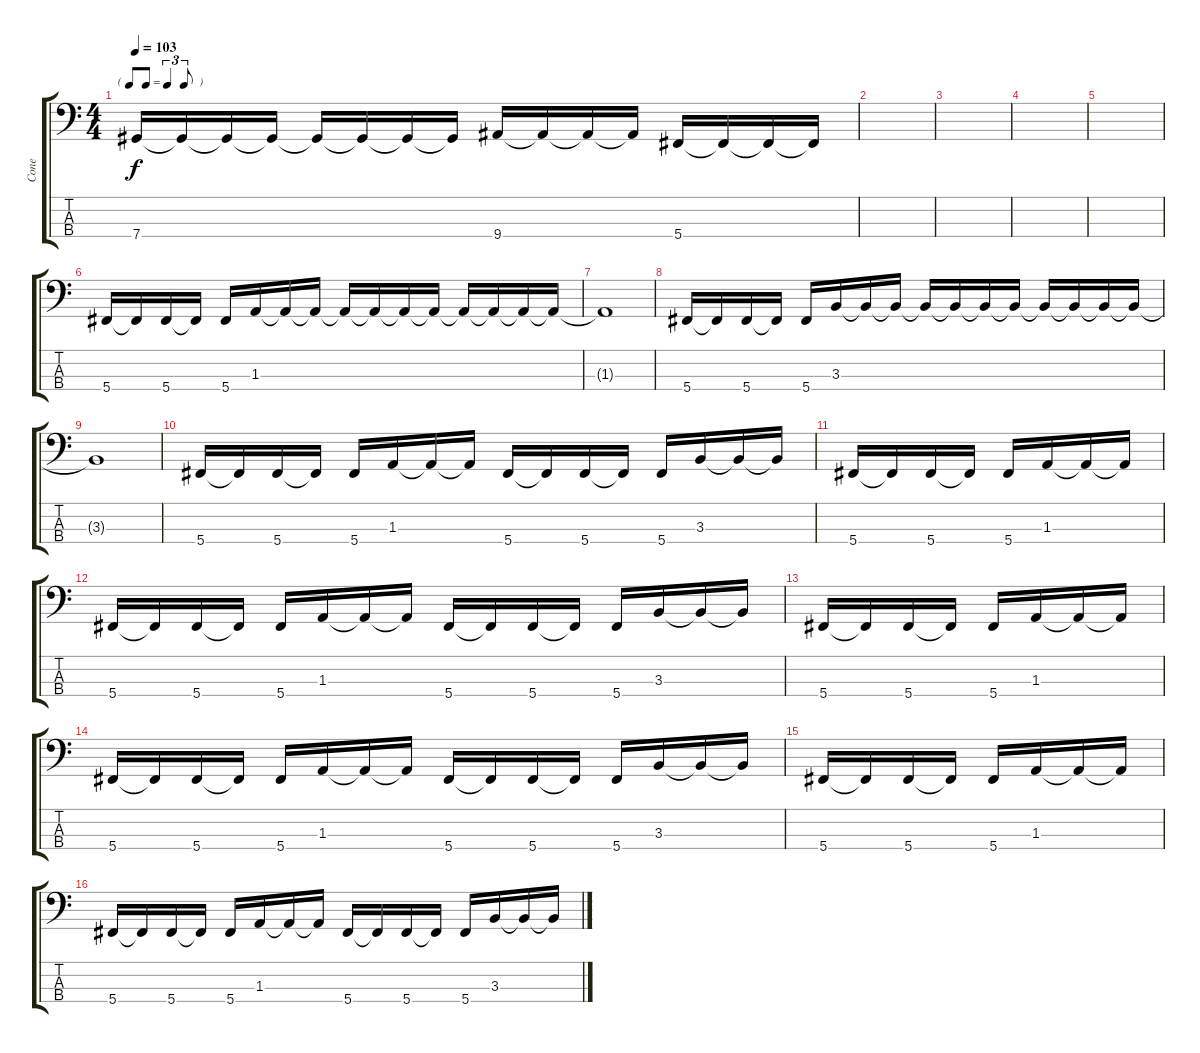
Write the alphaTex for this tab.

\track ("Cone" "Cone") {instrument electricbasspick}
\staff {score tabs}
\tuning (Gb2 Db2 Ab1 Db1) {hide}
\ts (4 4)
\tf triplet8th
\tempo 103
\clef f4
\ks c
7.4{t}.16{dy f} 7.4{t}.16 7.4{t}.16 7.4{t}.16 7.4{t}.16 7.4{t}.16 7.4{t}.16 7.4{t}.16 9.4.16 9.4{t}.16 9.4{t}.16 9.4{t}.16 5.4.16 5.4{t}.16 5.4{t}.16 5.4{t}.16 |
|
|
|
|
5.4.16 5.4{t}.16 5.4.16 5.4{t}.16 5.4.16 1.3.16 1.3{t}.16 1.3{t}.16 1.3{t}.16 1.3{t}.16 1.3{t}.16 1.3{t}.16 1.3{t}.16 1.3{t}.16 1.3{t}.16 1.3{t}.16 |
1.3{t}.1 |
5.4.16 5.4{t}.16 5.4.16 5.4{t}.16 5.4.16 3.3.16 3.3{t}.16 3.3{t}.16 3.3{t}.16 3.3{t}.16 3.3{t}.16 3.3{t}.16 3.3{t}.16 3.3{t}.16 3.3{t}.16 3.3{t}.16 |
3.3{t}.1 |
5.4.16 5.4{t}.16 5.4.16 5.4{t}.16 5.4.16 1.3.16 1.3{t}.16 1.3{t}.16 5.4.16 5.4{t}.16 5.4.16 5.4{t}.16 5.4.16 3.3.16 3.3{t}.16 3.3{t}.16 |
5.4.16 5.4{t}.16 5.4.16 5.4{t}.16 5.4.16 1.3.16 1.3{t}.16 1.3{t}.16 |
5.4.16 5.4{t}.16 5.4.16 5.4{t}.16 5.4.16 1.3.16 1.3{t}.16 1.3{t}.16 5.4.16 5.4{t}.16 5.4.16 5.4{t}.16 5.4.16 3.3.16 3.3{t}.16 3.3{t}.16 |
5.4.16 5.4{t}.16 5.4.16 5.4{t}.16 5.4.16 1.3.16 1.3{t}.16 1.3{t}.16 |
5.4.16 5.4{t}.16 5.4.16 5.4{t}.16 5.4.16 1.3.16 1.3{t}.16 1.3{t}.16 5.4.16 5.4{t}.16 5.4.16 5.4{t}.16 5.4.16 3.3.16 3.3{t}.16 3.3{t}.16 |
5.4.16 5.4{t}.16 5.4.16 5.4{t}.16 5.4.16 1.3.16 1.3{t}.16 1.3{t}.16 |
5.4.16 5.4{t}.16 5.4.16 5.4{t}.16 5.4.16 1.3.16 1.3{t}.16 1.3{t}.16 5.4.16 5.4{t}.16 5.4.16 5.4{t}.16 5.4.16 3.3.16 3.3{t}.16 3.3{t}.16
